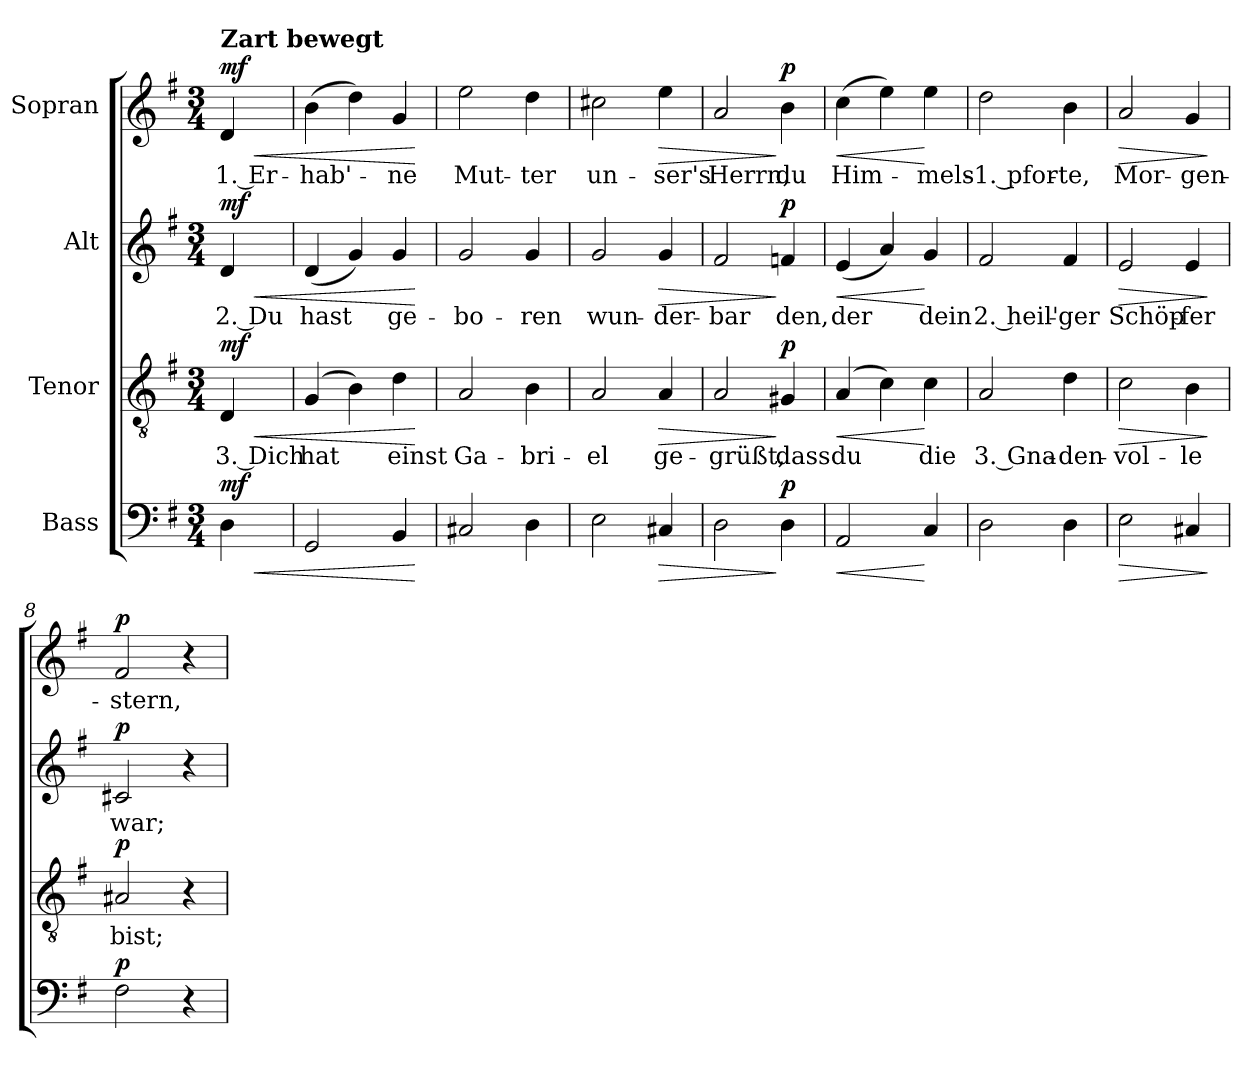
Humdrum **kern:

**kern	**dynam	**kern	**text	**dynam	**kern	**text	**dynam	**kern	**text	**dynam
*part4	*part4	*part3	*part3	*part3	*part2	*part2	*part2	*part1	*part1	*part1
*staff4	*staff4	*staff3	*staff3	*staff3	*staff2	*staff2	*staff2	*staff1	*staff1	*staff1
*I"Bass	*	*I"Tenor	*	*	*I"Alt	*	*	*I"Sopran	*	*
*clefF4	*	*clefGv2	*	*	*clefG2	*	*	*clefG2	*	*
*k[f#]	*	*k[f#]	*	*	*k[f#]	*	*	*k[f#]	*	*
*M3/4	*	*M3/4	*	*	*M3/4	*	*	*M3/4	*	*
=	=	=	=	=	=	=	=	=	=	=
!	!	!	!	!	!	!	!	!LO:TX:a:B:t=Zart bewegt	!	!
!	!LO:HP:b	!	!	!LO:HP:b	!	!	!LO:HP:b	!	!	!LO:HP:b
!	!LO:DY:n=1:a	!	!	!LO:DY:n=1:a	!	!	!LO:DY:n=1:a	!	!	!LO:DY:n=1:a
4D\	< mf	4D/	3. Dich	< mf	4d/	2. Du	< mf	4d/	1. Er-	< mf
=1	=1	=1	=1	=1	=1	=1	=1	=1	=1	=1
2GG/	.	(4G/	hat	.	(4d/	hast	.	(4b\	-hab'-	.
.	.	4B\)	.	.	4g/)	.	.	4dd\)	.	.
4BB/	.	4d\	einst	.	4g/	ge-	.	4g/	-ne	.
.	[	.	.	[	.	.	[	.	.	[
=2	=2	=2	=2	=2	=2	=2	=2	=2	=2	=2
2C#X/	.	2A/	Ga-	.	2g/	-bo-	.	2ee\	Mut-	.
4D\	.	4B\	-bri-	.	4g/	-ren	.	4dd\	-ter	.
=3	=3	=3	=3	=3	=3	=3	=3	=3	=3	=3
2E\	.	2A/	-el	.	2g/	wun-	.	2cc#X\	un-	.
!	!LO:HP:b	!	!	!LO:HP:b	!	!	!LO:HP:b	!	!	!LO:HP:b
4C#X/	>	4A/	ge-	>	4g/	-der-	>	4ee\	-ser's	>
=4	=4	=4	=4	=4	=4	=4	=4	=4	=4	=4
2D\	.	2A/	-grüßt,	.	2f#/	-bar	.	2a/	Herrn,	.
!	!LO:DY:n=1:a	!	!	!LO:DY:n=1:a	!	!	!LO:DY:n=1:a	!	!	!LO:DY:n=1:a
4D\	] p	4G#X/	dass	] p	4fn/	den,	] p	4b\	du	] p
=5	=5	=5	=5	=5	=5	=5	=5	=5	=5	=5
!	!LO:HP:b	!	!	!LO:HP:b	!	!	!LO:HP:b	!	!	!LO:HP:b
2AA/	<	(4A/	du	<	(4e/	der	<	(4cc\	Him-	<
.	.	4c\)	.	.	4a/)	.	.	4ee\)	.	.
4C/	[	4c\	die	[	4g/	dein	[	4ee\	-mels-	[
!!LO:LB:g=z
=6	=6	=6	=6	=6	=6	=6	=6	=6	=6	=6
2D\	.	2A/	3. Gna-	.	2f#/	2. heil'-	.	2dd\	-1. pfor-	.
4D\	.	4d\	-den-	.	4f#/	-ger	.	4b\	-te,	.
=7	=7	=7	=7	=7	=7	=7	=7	=7	=7	=7
!	!LO:HP:b	!	!	!LO:HP:b	!	!	!LO:HP:b	!	!	!LO:HP:b
2E\	>	2c\	-vol-	>	2e/	Schöp-	>	2a/	Mor-	>
4C#X/	.	4B\	-le	.	4e/	-fer	.	4g/	-gen-	.
.	]	.	.	]	.	.	]	.	.	]
=8	=8	=8	=8	=8	=8	=8	=8	=8	=8	=8
!	!LO:DY:a	!	!	!LO:DY:a	!	!	!LO:DY:a	!	!	!LO:DY:a
2F#\	p	2A#X/	bist;	p	2c#X/	war;	p	2f#/	-stern,	p
4r	.	4r	.	.	4r	.	.	4r	.	.
=	=	=	=	=	=	=	=	=	=	=
*-	*-	*-	*-	*-	*-	*-	*-	*-	*-	*-
